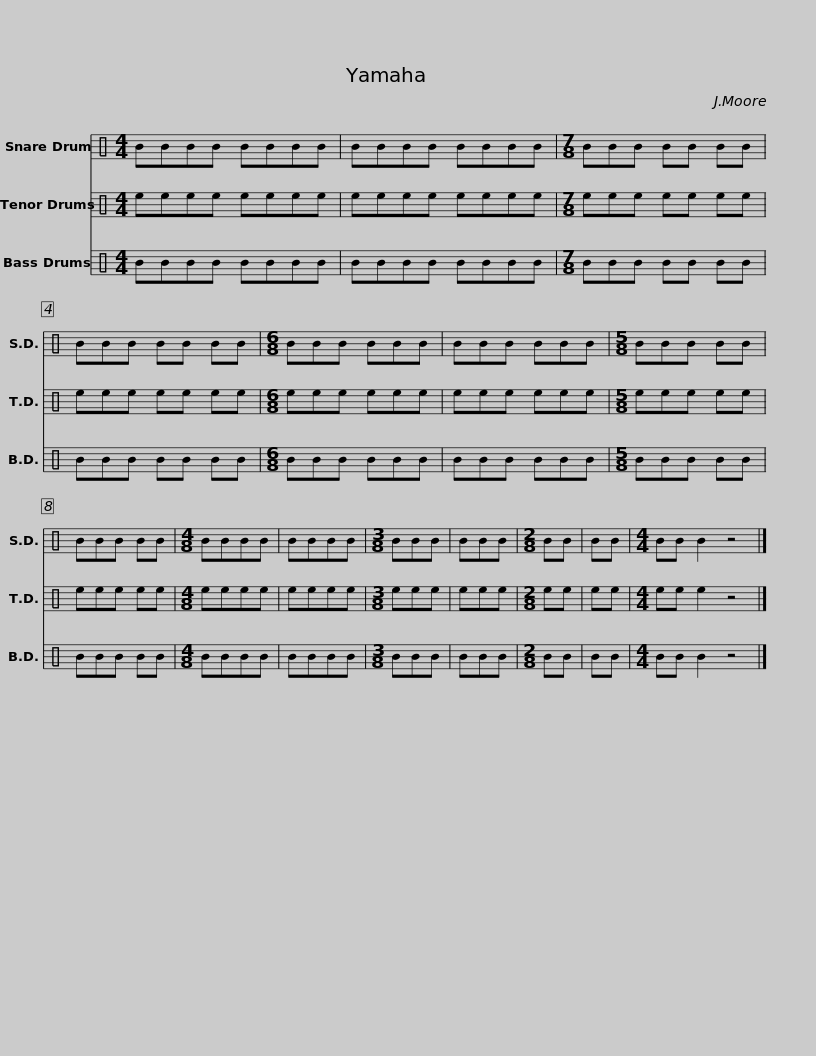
X:1
%%score 1 2 3
L:1/8
M:4/4
I:linebreak $
K:C
V:1 perc
K:none
V:2 perc
K:none
V:3 perc
K:none
V:1
 BBBB BBBB | BBBB BBBB |[M:7/8] BBB BB BB | BBB BB BB |$[M:6/8] BBB BBB | %5
 BBB BBB |[M:5/8] BBB BB | BBB BB |[M:4/8] BBBB | BBBB | %10
[M:3/8] BBB |$ BBB |[M:2/8] BB | BB |[M:4/4] BB B2 z4 |] %15
V:2
 eeee eeee | eeee eeee |[M:7/8] eee ee ee | eee ee ee |$[M:6/8] eee eee | %5
 eee eee |[M:5/8] eee ee | eee ee |[M:4/8] eeee | eeee | %10
[M:3/8] eee |$ eee |[M:2/8] ee | ee |[M:4/4] ee e2 z4 |] %15
V:3
 BBBB BBBB | BBBB BBBB |[M:7/8] BBB BB BB | BBB BB BB |$[M:6/8] BBB BBB | %5
 BBB BBB |[M:5/8] BBB BB | BBB BB |[M:4/8] BBBB | BBBB | %10
[M:3/8] BBB |$ BBB |[M:2/8] BB | BB |[M:4/4] BB B2 z4 |] %15
